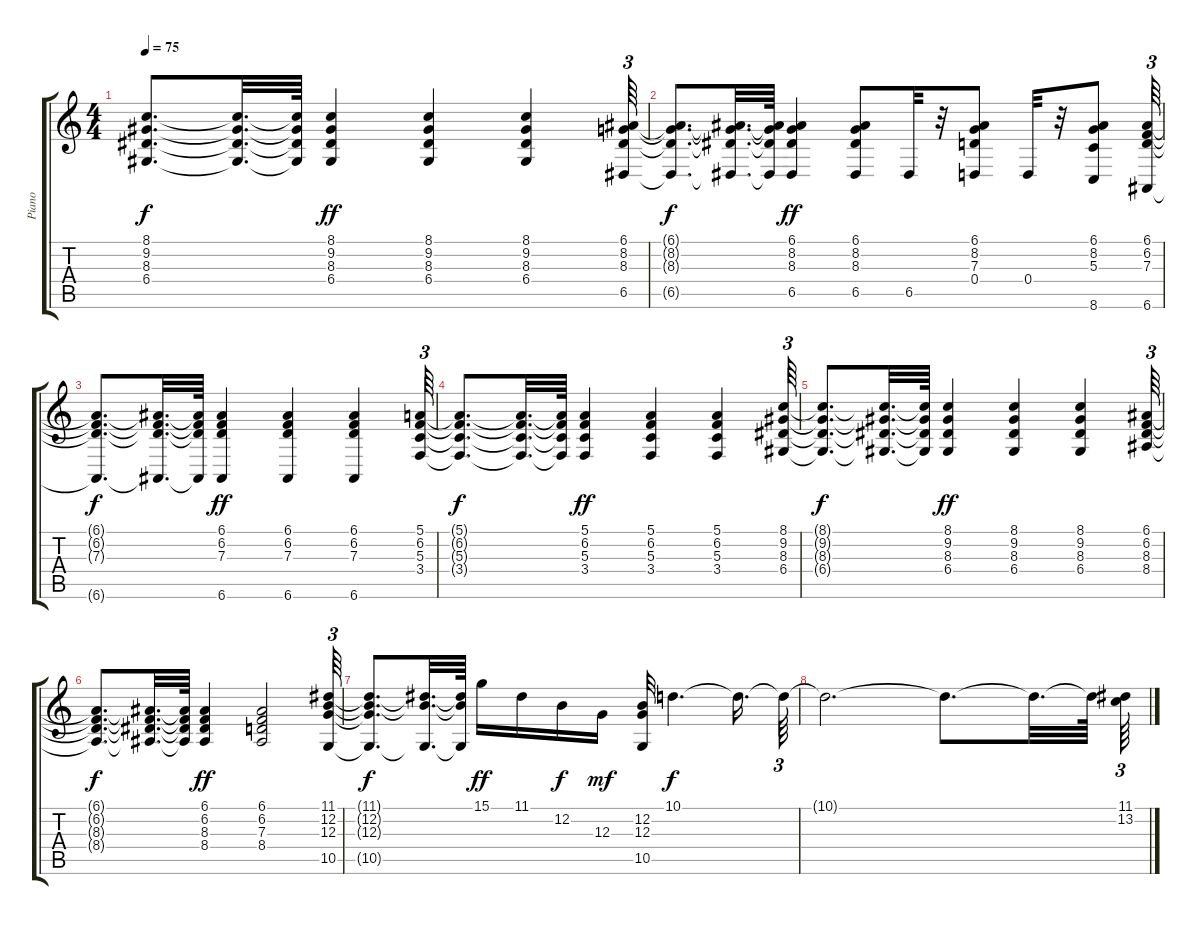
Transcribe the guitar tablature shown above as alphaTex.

\track ("Piano" "Piano") {instrument acousticgrandpiano}
\staff {score tabs}
\tuning (E4 B3 G3 D3 A2 E2) {hide}
\ts (4 4)
\tempo 75
\clef g2
\ks c
(8.1{t} 9.2{t} 8.3{t} 6.4{t}).8{d dy f} (8.1{t} 9.2{t} 8.3{t} 6.4{t}).32{d} (8.1{t} 9.2{t} 8.3{t} 6.4{t}).64 (8.1 9.2 8.3 6.4).4{dy ff} (8.1 9.2 8.3 6.4).4 (8.1 9.2 8.3 6.4).4 (6.1 8.2 8.3 6.5).64{tu (3 2)} |
(6.1{t} 8.2{t} 8.3{t} 6.5{t}).8{d dy f} (6.1{t} 8.2{t} 8.3{t} 6.5{t}).32{d} (6.1{t} 8.2{t} 8.3{t} 6.5{t}).64 (6.1 8.2 8.3 6.5).4{dy ff} (6.1 8.2 8.3 6.5).8 6.5.32 r.32 (6.1 8.2 7.3 0.4).8 0.4.32 r.32 (6.1 8.2 5.3 8.6).8 (6.1 6.2 7.3 6.6).64{tu (3 2)} |
(6.1{t} 6.2{t} 7.3{t} 6.6{t}).8{d dy f} (6.1{t} 6.2{t} 7.3{t} 6.6{t}).32{d} (6.1{t} 6.2{t} 7.3{t} 6.6{t}).64 (6.1 6.2 7.3 6.6).4{dy ff} (6.1 6.2 7.3 6.6).4 (6.1 6.2 7.3 6.6).4 (5.1 6.2 5.3 3.4).64{tu (3 2)} |
(5.1{t} 6.2{t} 5.3{t} 3.4{t}).8{d dy f} (5.1{t} 6.2{t} 5.3{t} 3.4{t}).32{d} (5.1{t} 6.2{t} 5.3{t} 3.4{t}).64 (5.1 6.2 5.3 3.4).4{dy ff} (5.1 6.2 5.3 3.4).4 (5.1 6.2 5.3 3.4).4 (8.1 9.2 8.3 6.4).64{tu (3 2)} |
(8.1{t} 9.2{t} 8.3{t} 6.4{t}).8{d dy f} (8.1{t} 9.2{t} 8.3{t} 6.4{t}).32{d} (8.1{t} 9.2{t} 8.3{t} 6.4{t}).64 (8.1 9.2 8.3 6.4).4{dy ff} (8.1 9.2 8.3 6.4).4 (8.1 9.2 8.3 6.4).4 (6.1 6.2 8.3 8.4).64{tu (3 2)} |
(6.1{t} 6.2{t} 8.3{t} 8.4{t}).8{d dy f} (6.1{t} 6.2{t} 8.3{t} 8.4{t}).32{d} (6.1{t} 6.2{t} 8.3{t} 8.4{t}).64 (6.1 6.2 8.3 8.4).4{dy ff} (6.1 6.2 7.3 8.4).2 (11.1 12.2 12.3 10.5).64{tu (3 2)} |
(11.1{t} 12.2{t} 12.3{t} 10.5{t}).8{d dy f} (11.1{t} 12.2{t} 10.5{t}).32{d} (11.1{t} 12.2{t} 10.5{t}).64 15.1.16{dy ff} 11.1.16 12.2.16{dy f} 12.3.16{dy mf} (12.2 12.3 10.5).32 10.1.4{d dy f} 10.1{t}.16{d} 10.1{t}.64{tu (3 2)} |
10.1{t}.2{d} 10.1{t}.8{d} 10.1{t}.32{d} 10.1{t}.64 (11.1 13.2).64{tu (3 2)}
